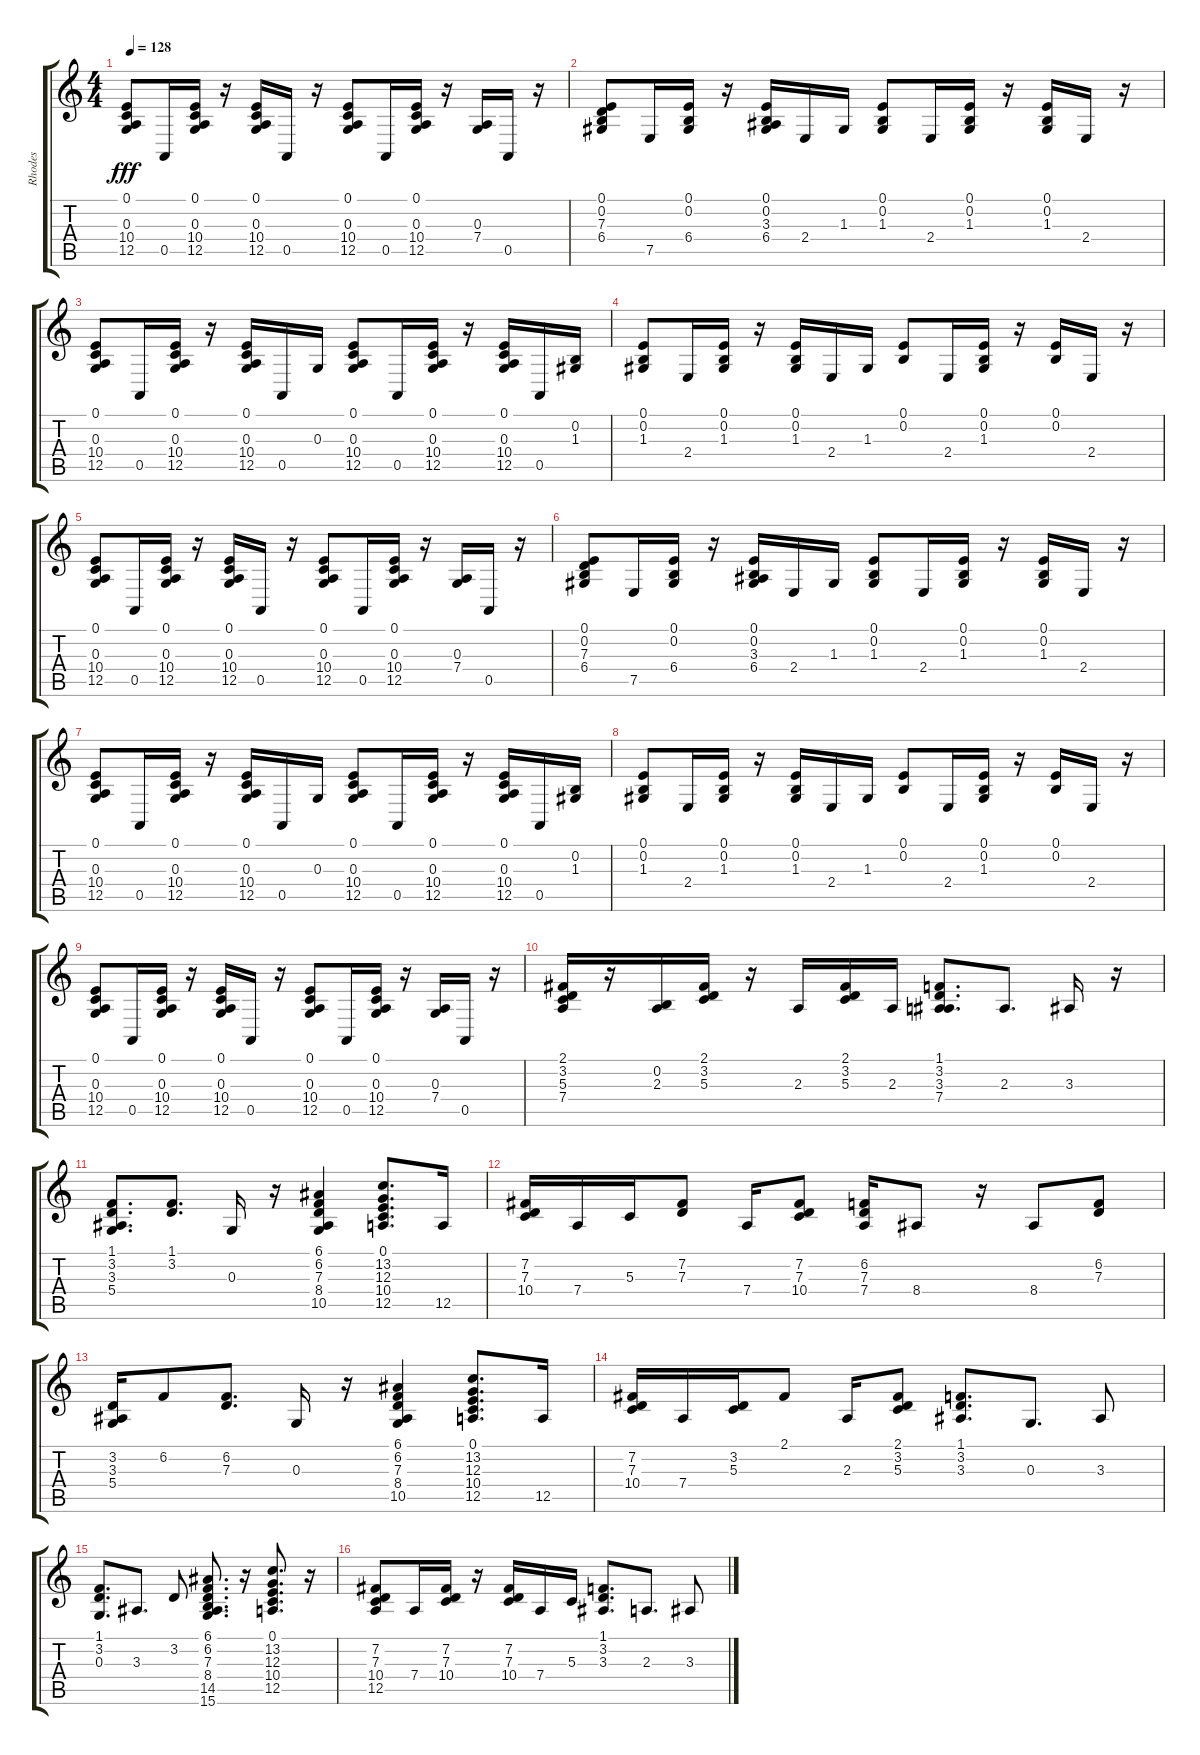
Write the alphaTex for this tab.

\track ("Rhodes         " "Rhodes    ") {instrument electricpiano1}
\staff {score tabs}
\tuning (E4 B3 G3 D3 A2 E2) {hide}
\ts (4 4)
\tempo 128
\clef g2
\ks c
(0.1 0.3 10.4 12.5).8{dy fff} 0.5.16 (0.1 0.3 10.4 12.5).16 r.16 (0.1 0.3 10.4 12.5).16 0.5.16 r.16 (0.1 0.3 10.4 12.5).8 0.5.16 (0.1 0.3 10.4 12.5).16 r.16 (0.3 7.4).16 0.5.16 r.16 |
(0.1 0.2 7.3 6.4).8 7.5.16 (0.1 0.2 6.4).16 r.16 (0.1 0.2 3.3 6.4).16 2.4.16 1.3.16 (0.1 0.2 1.3).8 2.4.16 (0.1 0.2 1.3).16 r.16 (0.1 0.2 1.3).16 2.4.16 r.16 |
(0.1 0.3 10.4 12.5).8 0.5.16 (0.1 0.3 10.4 12.5).16 r.16 (0.1 0.3 10.4 12.5).16 0.5.16 0.3.16 (0.1 0.3 10.4 12.5).8 0.5.16 (0.1 0.3 10.4 12.5).16 r.16 (0.1 0.3 10.4 12.5).16 0.5.16 (0.2 1.3).16 |
(0.1 0.2 1.3).8 2.4.16 (0.1 0.2 1.3).16 r.16 (0.1 0.2 1.3).16 2.4.16 1.3.16 (0.1 0.2).8 2.4.16 (0.1 0.2 1.3).16 r.16 (0.1 0.2).16 2.4.16 r.16 |
(0.1 0.3 10.4 12.5).8 0.5.16 (0.1 0.3 10.4 12.5).16 r.16 (0.1 0.3 10.4 12.5).16 0.5.16 r.16 (0.1 0.3 10.4 12.5).8 0.5.16 (0.1 0.3 10.4 12.5).16 r.16 (0.3 7.4).16 0.5.16 r.16 |
(0.1 0.2 7.3 6.4).8 7.5.16 (0.1 0.2 6.4).16 r.16 (0.1 0.2 3.3 6.4).16 2.4.16 1.3.16 (0.1 0.2 1.3).8 2.4.16 (0.1 0.2 1.3).16 r.16 (0.1 0.2 1.3).16 2.4.16 r.16 |
(0.1 0.3 10.4 12.5).8 0.5.16 (0.1 0.3 10.4 12.5).16 r.16 (0.1 0.3 10.4 12.5).16 0.5.16 0.3.16 (0.1 0.3 10.4 12.5).8 0.5.16 (0.1 0.3 10.4 12.5).16 r.16 (0.1 0.3 10.4 12.5).16 0.5.16 (0.2 1.3).16 |
(0.1 0.2 1.3).8 2.4.16 (0.1 0.2 1.3).16 r.16 (0.1 0.2 1.3).16 2.4.16 1.3.16 (0.1 0.2).8 2.4.16 (0.1 0.2 1.3).16 r.16 (0.1 0.2).16 2.4.16 r.16 |
(0.1 0.3 10.4 12.5).8 0.5.16 (0.1 0.3 10.4 12.5).16 r.16 (0.1 0.3 10.4 12.5).16 0.5.16 r.16 (0.1 0.3 10.4 12.5).8 0.5.16 (0.1 0.3 10.4 12.5).16 r.16 (0.3 7.4).16 0.5.16 r.16 |
(2.1 3.2 5.3 7.4).16 r.16 (0.2 2.3).16 (2.1 3.2 5.3).16 r.16 2.3.16 (2.1 3.2 5.3).16 2.3.16 (1.1 3.2 3.3 7.4).8{d} 2.3.8{d} 3.3.16 r.16 |
(1.1 3.2 3.3 5.4).8{d} (1.1 3.2).8{d} 0.3.16 r.16 (6.1 6.2 7.3 8.4 10.5).4 (0.1 13.2 12.3 10.4 12.5).8{d} 12.5.16 |
(7.2 7.3 10.4).16 7.4.16 5.3.16 (7.2 7.3).8 7.4.16 (7.2 7.3 10.4).8 (6.2 7.3 7.4).16 8.4.8 r.16 8.4.8 (6.2 7.3).8 |
(3.2 3.3 5.4).16 6.2.8 (6.2 7.3).8{d} 0.3.16 r.16 (6.1 6.2 7.3 8.4 10.5).4 (0.1 13.2 12.3 10.4 12.5).8{d} 12.5.16 |
(7.2 7.3 10.4).16 7.4.16 (3.2 5.3).16 2.1.8 2.3.16 (2.1 3.2 5.3).8 (1.1 3.2 3.3).8{d} 0.3.8{d} 3.3.8 |
(1.1 3.2 0.3).8{d} 3.3.8{d} 3.2.8 (6.1 6.2 7.3 8.4 14.5 15.6).8{d} r.16 (0.1 13.2 12.3 10.4 12.5).8{d} r.16 |
(7.2 7.3 10.4 12.5).8 7.4.16 (7.2 7.3 10.4).16 r.16 (7.2 7.3 10.4).16 7.4.16 5.3.16 (1.1 3.2 3.3).8{d} 2.3.8{d} 3.3.8
